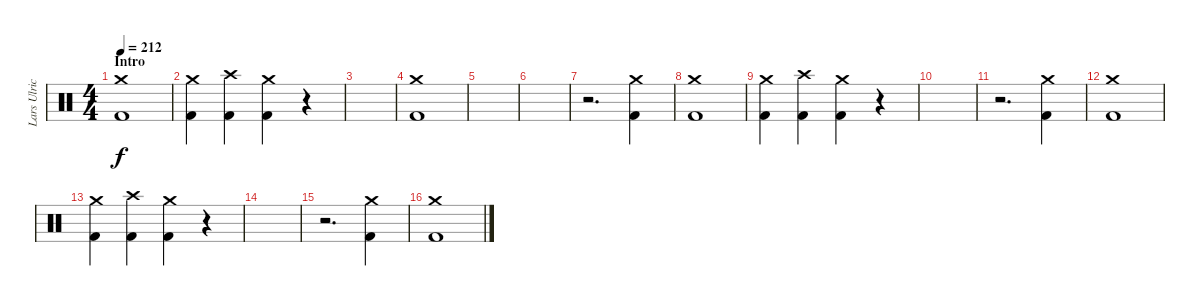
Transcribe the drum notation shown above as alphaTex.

\track ("Lars Ulrich (Drums)" "Lars Ulric") {instrument percussion}
\staff {score}
\articulation defaults
\ts (4 4)
\section ("" "Intro")
\tempo 212
\clef neutral
\ks c
("Crash medium (hit)" "Kick (hit) 2").1{dy f} |
("Crash medium (hit)" "Kick (hit) 2").4 ("Crash high (hit)" "Kick (hit) 2").4 ("Crash medium (hit)" "Kick (hit) 2").4 r.4 |
|
\section ("" "")
("Crash medium (hit)" "Kick (hit) 2").1 |
|
|
r.2{d} ("Crash medium (hit)" "Kick (hit) 2").4 |
("Crash medium (hit)" "Kick (hit) 2").1 |
("Crash medium (hit)" "Kick (hit) 2").4 ("Crash high (hit)" "Kick (hit) 2").4 ("Crash medium (hit)" "Kick (hit) 2").4 r.4 |
|
r.2{d} ("Crash medium (hit)" "Kick (hit) 2").4 |
("Crash medium (hit)" "Kick (hit) 2").1 |
("Crash medium (hit)" "Kick (hit) 2").4 ("Crash high (hit)" "Kick (hit) 2").4 ("Crash medium (hit)" "Kick (hit) 2").4 r.4 |
|
r.2{d} ("Crash medium (hit)" "Kick (hit) 2").4 |
("Crash medium (hit)" "Kick (hit) 2").1
